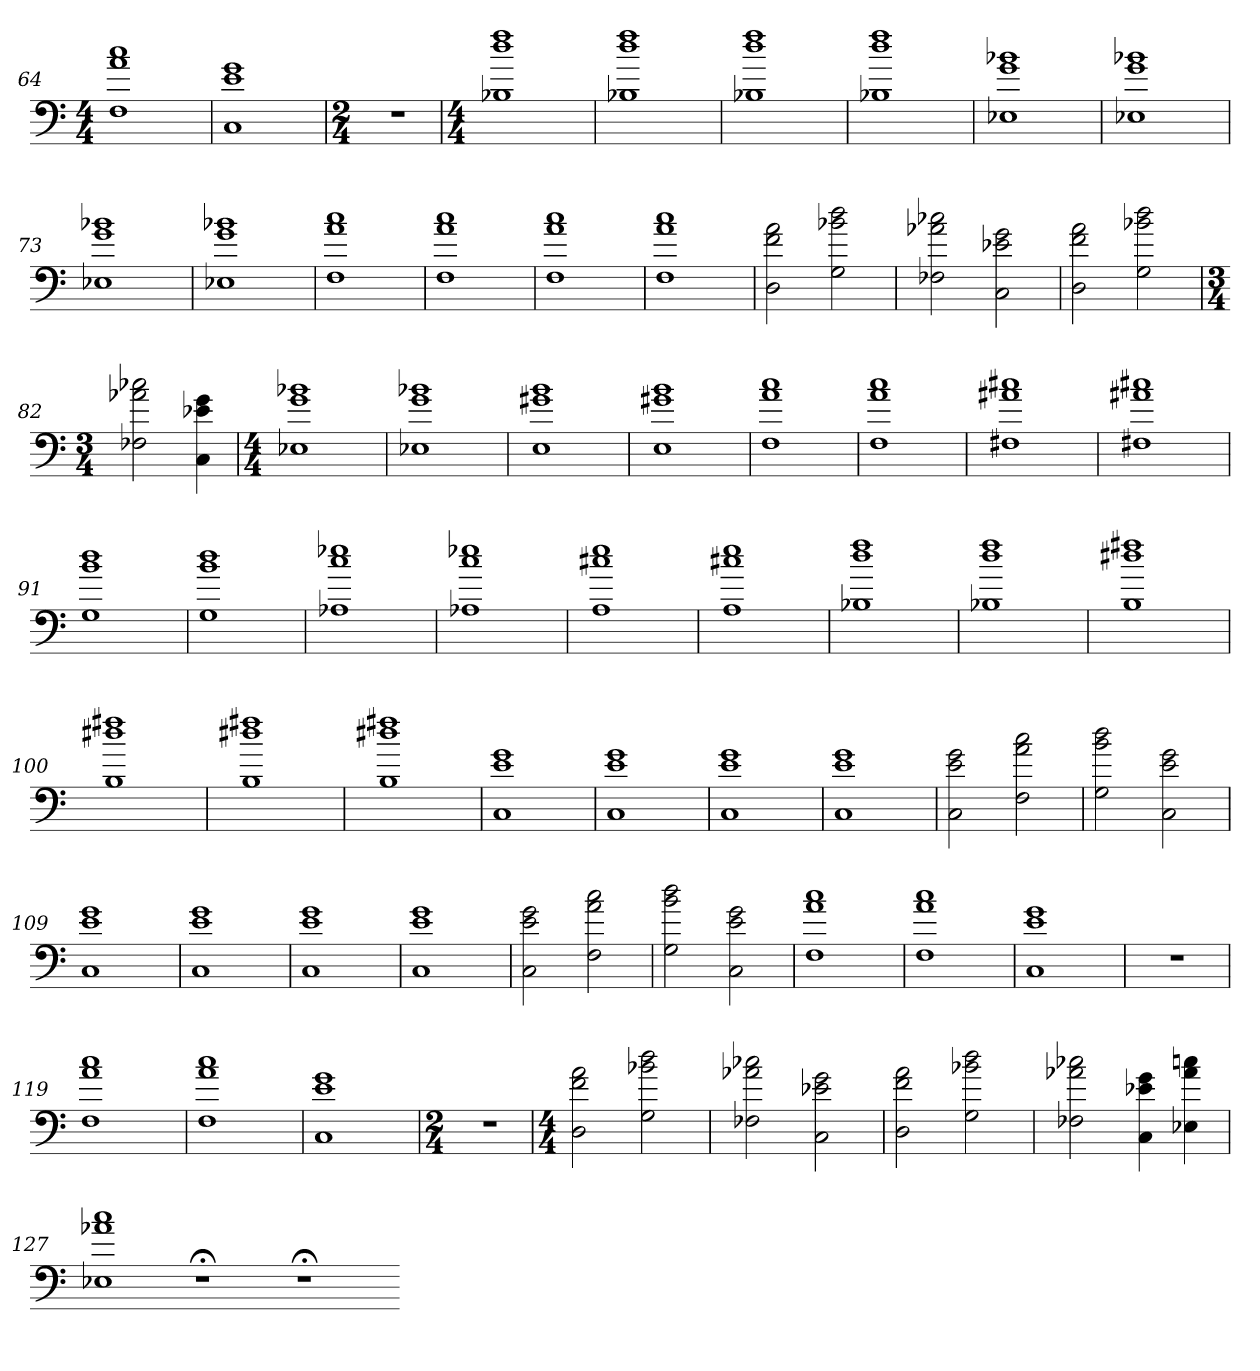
**kern
*part1
*staff1
*M4/4
=64
1F 1a 1cc
=65
1C 1e 1g
=66
*M2/4
2r
=67
*M4/4
1B-X 1dd 1ff
=68
1B-X 1dd 1ff
=69
1B-X 1dd 1ff
=70
1B-X 1dd 1ff
=71
1E-X 1g 1b-X
=72
1E-X 1g 1b-X
=73
1E-X 1g 1b-X
=74
1E-X 1g 1b-X
=75
1F 1a 1cc
=76
1F 1a 1cc
=77
1F 1a 1cc
=78
1F 1a 1cc
=79
2D 2f 2a
2G 2b-X 2dd
=80
2F-X 2a-X 2cc-X
2C 2e-X 2g
=81
2D 2f 2a
2G 2b-X 2dd
=82
*M3/4
2F-X 2a-X 2cc-X
4C 4e-X 4g
=83
*M4/4
1E-X 1g 1b-X
=84
1E-X 1g 1b-X
=85
1E 1g#X 1b
=86
1E 1g#X 1b
=87
1F 1a 1cc
=88
1F 1a 1cc
=89
1F#X 1a#X 1cc#X
=90
1F#X 1a#X 1cc#X
=91
1G 1b 1dd
=92
1G 1b 1dd
=93
1A-X 1cc 1ee-X
=94
1A-X 1cc 1ee-X
=95
1A 1cc#X 1ee
=96
1A 1cc#X 1ee
=97
1B-X 1dd 1ff
=98
1B-X 1dd 1ff
=99
1B 1dd#X 1ff#X
=100
1B 1dd#X 1ff#X
=101
1B 1dd#X 1ff#X
=102
1B 1dd#X 1ff#X
=103
1C 1e 1g
=104
1C 1e 1g
=105
1C 1e 1g
=106
1C 1e 1g
=107
2C 2e 2g
2F 2a 2cc
=108
2G 2b 2dd
2C 2e 2g
=109
1C 1e 1g
=110
1C 1e 1g
=111
1C 1e 1g
=112
1C 1e 1g
=113
2C 2e 2g
2F 2a 2cc
=114
2G 2b 2dd
2C 2e 2g
=115
1F 1a 1cc
=116
1F 1a 1cc
=117
1C 1e 1g
=118
1r
=119
1F 1a 1cc
=120
1F 1a 1cc
=121
1C 1e 1g
=122
*M2/4
2r
=123
*M4/4
2D 2f 2a
2G 2b-X 2dd
=124
2F-X 2a-X 2cc-X
2C 2e-X 2g
=125
2D 2f 2a
2G 2b-X 2dd
=126
2F-X 2a-X 2cc-X
4C 4e-X 4g
4E-X 4a- 4ccn
=127
1E-X 1a-X 1cc
1r;<
1r;<
=-
*-
